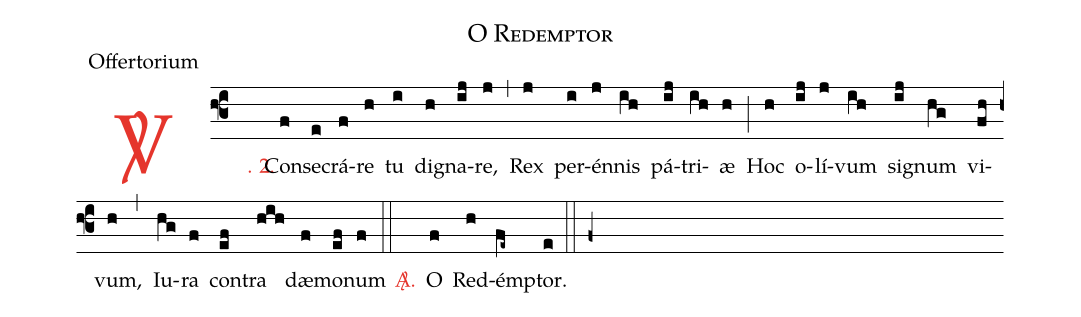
name: O Redemptor;
office-part: Offertorium;
%%
(f3)

<c><sp>V/</sp>. 2.</c>() Con(f)se(e)crá(f)re(h) tu(i) dig(h)na(ij)re,(j) (,) Rex(j) per(i)én(j)nis(ih) pá(ij)tri(ih)æ(h) (;) Hoc(h) o(ij)lí(j)vum(ih) si(ij)gnum(hg) vi(fh)vum,(h) (,) Iu(hg)ra(f) con(ef)tra(hih) dæ(f)mo(ef)num(f)

(::)

<nlba><c><sp>A/</sp>.</c>() O</nlba>(f) Red(h)émp(fe~)tor.(e)

(::)

(f+)
